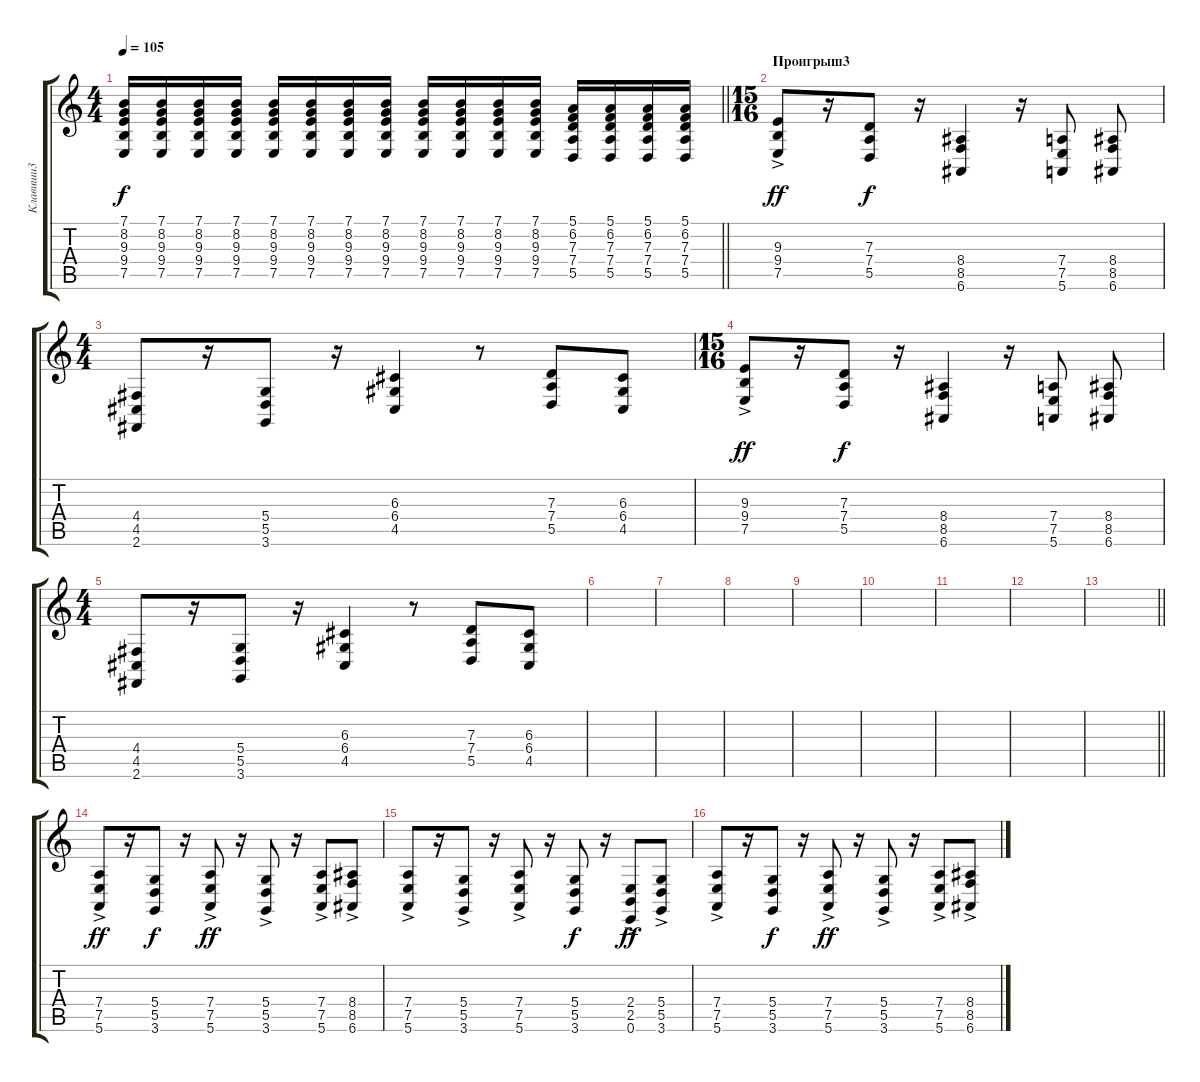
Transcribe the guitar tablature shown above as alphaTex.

\track ("Клавиши3" "Клавиши3") {instrument stringensemble1}
\staff {score tabs}
\tuning (E4 B3 G3 D3 A2 E2) {hide}
\ts (4 4)
\tempo 105
\clef g2
\barLineRight lightlight
\ks c
(7.1 8.2 9.3 9.4 7.5).16{dy f} (7.1 8.2 9.3 9.4 7.5).16 (7.1 8.2 9.3 9.4 7.5).16 (7.1 8.2 9.3 9.4 7.5).16 (7.1 8.2 9.3 9.4 7.5).16 (7.1 8.2 9.3 9.4 7.5).16 (7.1 8.2 9.3 9.4 7.5).16 (7.1 8.2 9.3 9.4 7.5).16 (7.1 8.2 9.3 9.4 7.5).16 (7.1 8.2 9.3 9.4 7.5).16 (7.1 8.2 9.3 9.4 7.5).16 (7.1 8.2 9.3 9.4 7.5).16 (5.1 6.2 7.3 7.4 5.5).16 (5.1 6.2 7.3 7.4 5.5).16 (5.1 6.2 7.3 7.4 5.5).16 (5.1 6.2 7.3 7.4 5.5).16 |
\ts (15 16)
\section ("" "Проигрыш3")
(9.3 9.4 7.5{ac}).8{dy ff} r.16 (7.3 7.4 5.5).8{dy f} r.16 (8.4 8.5 6.6).4 r.16 (7.4 7.5 5.6).8 (8.4 8.5 6.6).8 |
\ts (4 4)
(4.4 4.5 2.6).8 r.16 (5.4 5.5 3.6).8 r.16 (6.3 6.4 4.5).4 r.8 (7.3 7.4 5.5).8 (6.3 6.4 4.5).8 |
\ts (15 16)
(9.3 9.4 7.5{ac}).8{dy ff} r.16 (7.3 7.4 5.5).8{dy f} r.16 (8.4 8.5 6.6).4 r.16 (7.4 7.5 5.6).8 (8.4 8.5 6.6).8 |
\ts (4 4)
(4.4 4.5 2.6).8 r.16 (5.4 5.5 3.6).8 r.16 (6.3 6.4 4.5).4 r.8 (7.3 7.4 5.5).8 (6.3 6.4 4.5).8 |
|
|
|
|
|
|
|
\barLineRight lightlight
|
(7.4 7.5 5.6{ac}).8{dy ff} r.16 (5.4 5.5 3.6).8{dy f} r.16 (7.4 7.5 5.6{ac}).8{dy ff} r.16 (5.4 5.5{ac} 3.6{ac}).8 r.16 (7.4 7.5 5.6{ac}).8 (8.4 8.5 6.6{ac}).8 |
(7.4 7.5 5.6{ac}).8 r.16 (5.4 5.5{ac} 3.6{ac}).8 r.16 (7.4 7.5 5.6{ac}).8 r.16 (5.4 5.5 3.6).8{dy f} r.16 (2.4 2.5 0.6{ac}).8{dy ff} (5.4 5.5 3.6{ac}).8 |
(7.4 7.5 5.6{ac}).8 r.16 (5.4 5.5 3.6).8{dy f} r.16 (7.4 7.5 5.6{ac}).8{dy ff} r.16 (5.4 5.5{ac} 3.6{ac}).8 r.16 (7.4 7.5 5.6{ac}).8 (8.4 8.5 6.6{ac}).8
